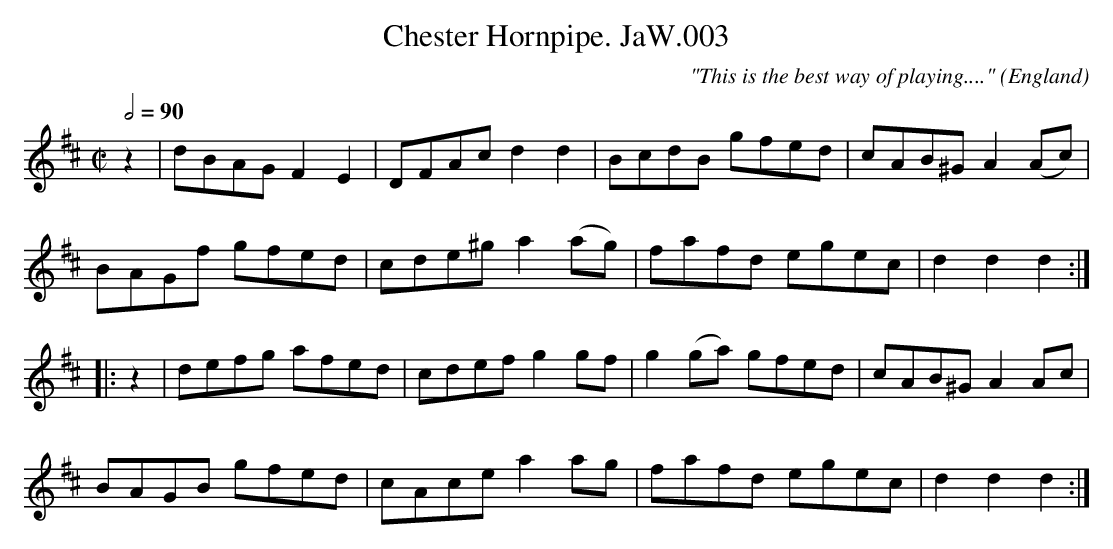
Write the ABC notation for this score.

X:1
T:Chester Hornpipe. JaW.003
C:"This is the best way of playing...."
L:1/8
M:C|
O:England
Q:1/2=90
K:D
z2|dBAG F2E2|DFAc d2d2|BcdB gfed|cAB^G A2(Ac)|!
BAGf gfed|cde^g a2(ag)|fafd egec|d2d2 d2:|!
|:z2|defg afed|cdef g2gf|g2(ga) gfed|cAB^G A2Ac|!
BAGB gfed|cAce a2ag|fafd egec|d2d2 d2:|
